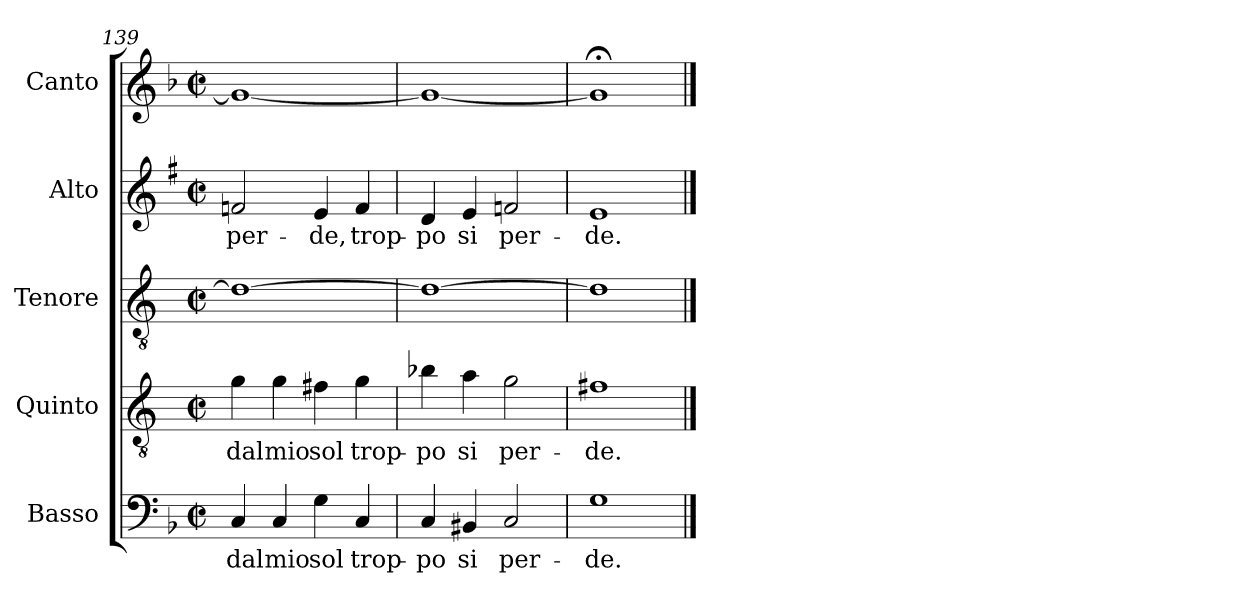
**kern	**text	**kern	**text	**kern	**text	**kern	**text	**kern	**text
*part5	*part5	*part4	*part4	*part3	*part3	*part2	*part2	*part1	*part1
*staff5	*staff5	*staff4	*staff4	*staff3	*staff3	*staff2	*staff2	*staff1	*staff1
*I"Basso	*	*I"Quinto	*	*I"Tenore	*	*I"Alto	*	*I"Canto	*
*I'B	*	*	*	*I'T	*	*I'A	*	*I'C	*
*clefF4	*	*clefGv2	*	*clefGv2	*	*clefG2	*	*clefG2	*
*	*	*ITrd4c7	*	*ITrd4c7	*	*ITrd1c2	*	*	*
*k[b-]	*	*k[b-]	*	*k[b-]	*	*k[b-]	*	*k[b-]	*
*F:	*	*F:	*	*F:	*	*F:	*	*F:	*
*M2/2	*	*M2/2	*	*M2/2	*	*M2/2	*	*M2/2	*
*met(c|)	*	*met(c|)	*	*met(c|)	*	*met(c|)	*	*met(c|)	*
=139	=139	=139	=139	=139	=139	=139	=139	=139	=139
!	!LO:LY:b	!	!	!	!	!	!	!	!
!	!	!	!LO:LY:b	!	!	!	!	!	!
!	!	!	!	!	!	!	!LO:LY:b	!	!
4C/	dal	4c\	dal	1G_	.	2e-X/	per-	1g_	.
!	!LO:LY:b	!	!	!	!	!	!	!	!
!	!	!	!LO:LY:b	!	!	!	!	!	!
4C/	mio	4c\	mio	.	.	.	.	.	.
!	!LO:LY:b	!	!	!	!	!	!	!	!
!	!	!	!LO:LY:b	!	!	!	!	!	!
!	!	!	!	!	!	!	!LO:LY:b	!	!
4G\	sol	4Bn\	sol	.	.	4d/	-de,	.	.
!	!LO:LY:b	!	!	!	!	!	!	!	!
!	!	!	!LO:LY:b	!	!	!	!	!	!
!	!	!	!	!	!	!	!LO:LY:b	!	!
4C/	trop-	4c\	trop-	.	.	4e-/	trop-	.	.
=140	=140	=140	=140	=140	=140	=140	=140	=140	=140
!	!LO:LY:b	!	!	!	!	!	!	!	!
!	!	!	!LO:LY:b	!	!	!	!	!	!
!	!	!	!	!	!	!	!LO:LY:b	!	!
4C/	-po	4e-X\	-po	1G_	.	4c/	-po	1g_	.
!	!LO:LY:b	!	!	!	!	!	!	!	!
!	!	!	!LO:LY:b	!	!	!	!	!	!
!	!	!	!	!	!	!	!LO:LY:b	!	!
4BB#X/	si	4d\	si	.	.	4d/	si	.	.
!	!LO:LY:b	!	!	!	!	!	!	!	!
!	!	!	!LO:LY:b	!	!	!	!	!	!
!	!	!	!	!	!	!	!LO:LY:b	!	!
2C/	per-	2c\	per-	.	.	2e-X/	per-	.	.
=141	=141	=141	=141	=141	=141	=141	=141	=141	=141
!	!LO:LY:b	!	!	!	!	!	!	!	!
!	!	!	!LO:LY:b	!	!	!	!	!	!
!	!	!	!	!	!	!	!LO:LY:b	!	!
1G	-de.	1Bn	-de.	1G]	.	1d	-de.	1g;<]	.
==	==	==	==	==	==	==	==	==	==
*-	*-	*-	*-	*-	*-	*-	*-	*-	*-
